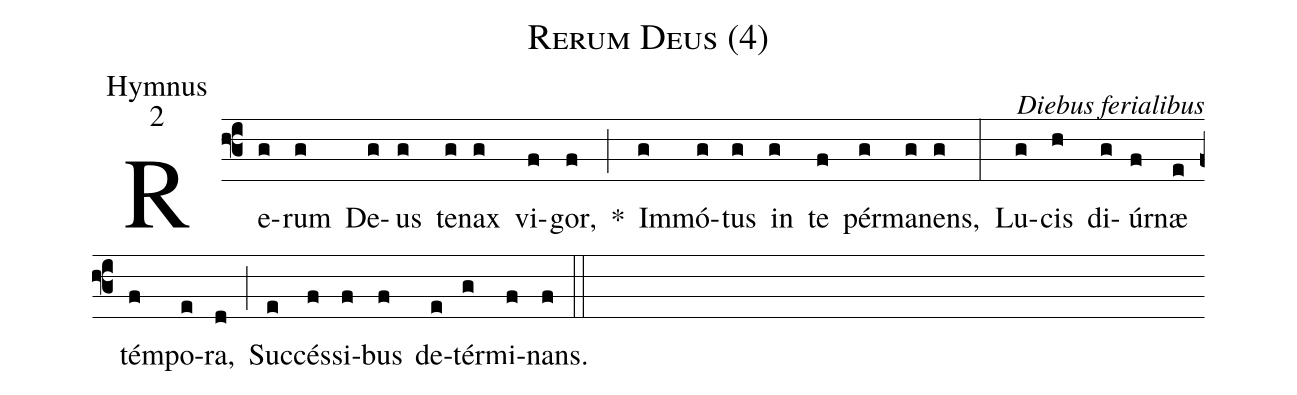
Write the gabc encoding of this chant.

name:Rerum Deus (4);
office-part:Hymnus;
mode:2;
commentary:Diebus ferialibus;
%%
Re(f3g)rum(g) De(g)us(g) ten(g)ax(g) vi(f)gor,(f) *(;)
Im(g)mó(g)tus(g) in(g) te(f) pér(g)ma(g)nens,(g) (:) Lu(g)cis(h) di(g)úr(f)næ(e) tém(f)po(e)ra,(d) (;)
Suc(e)cés(f)si(f)bus(f) de(e)tér(g)mi(f)nans.(f) (::)
